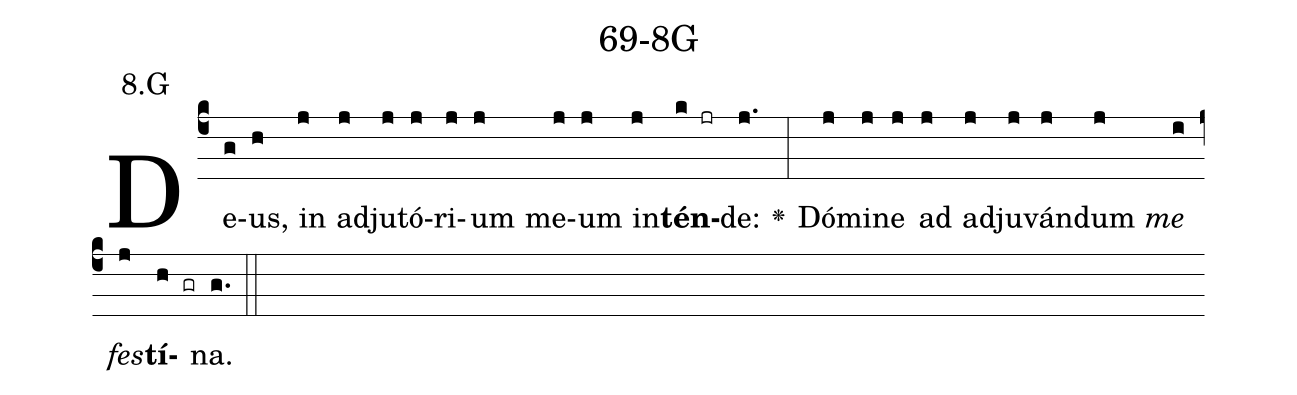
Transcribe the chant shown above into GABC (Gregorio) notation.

name: 69-8G;
annotation: 8.G;
%%
(c4)De(g)us,(h) in(j) ad(j)ju(j)tó(j)ri(j)um(j) me(j)um(j) in(j)<b>tén</b>(k jr)de:(j.) <v>\greheightstar</v>(:) Dó(j)mi(j)ne(j) ad(j) ad(j)ju(j)ván(j)dum(j) <i>me</i>(i) <i>fes</i>(j)<b>tí</b>(h gr)na.(g.) (::)


%E(j) u(j) o(i) u(j) a(h) e.(g.) (::)
